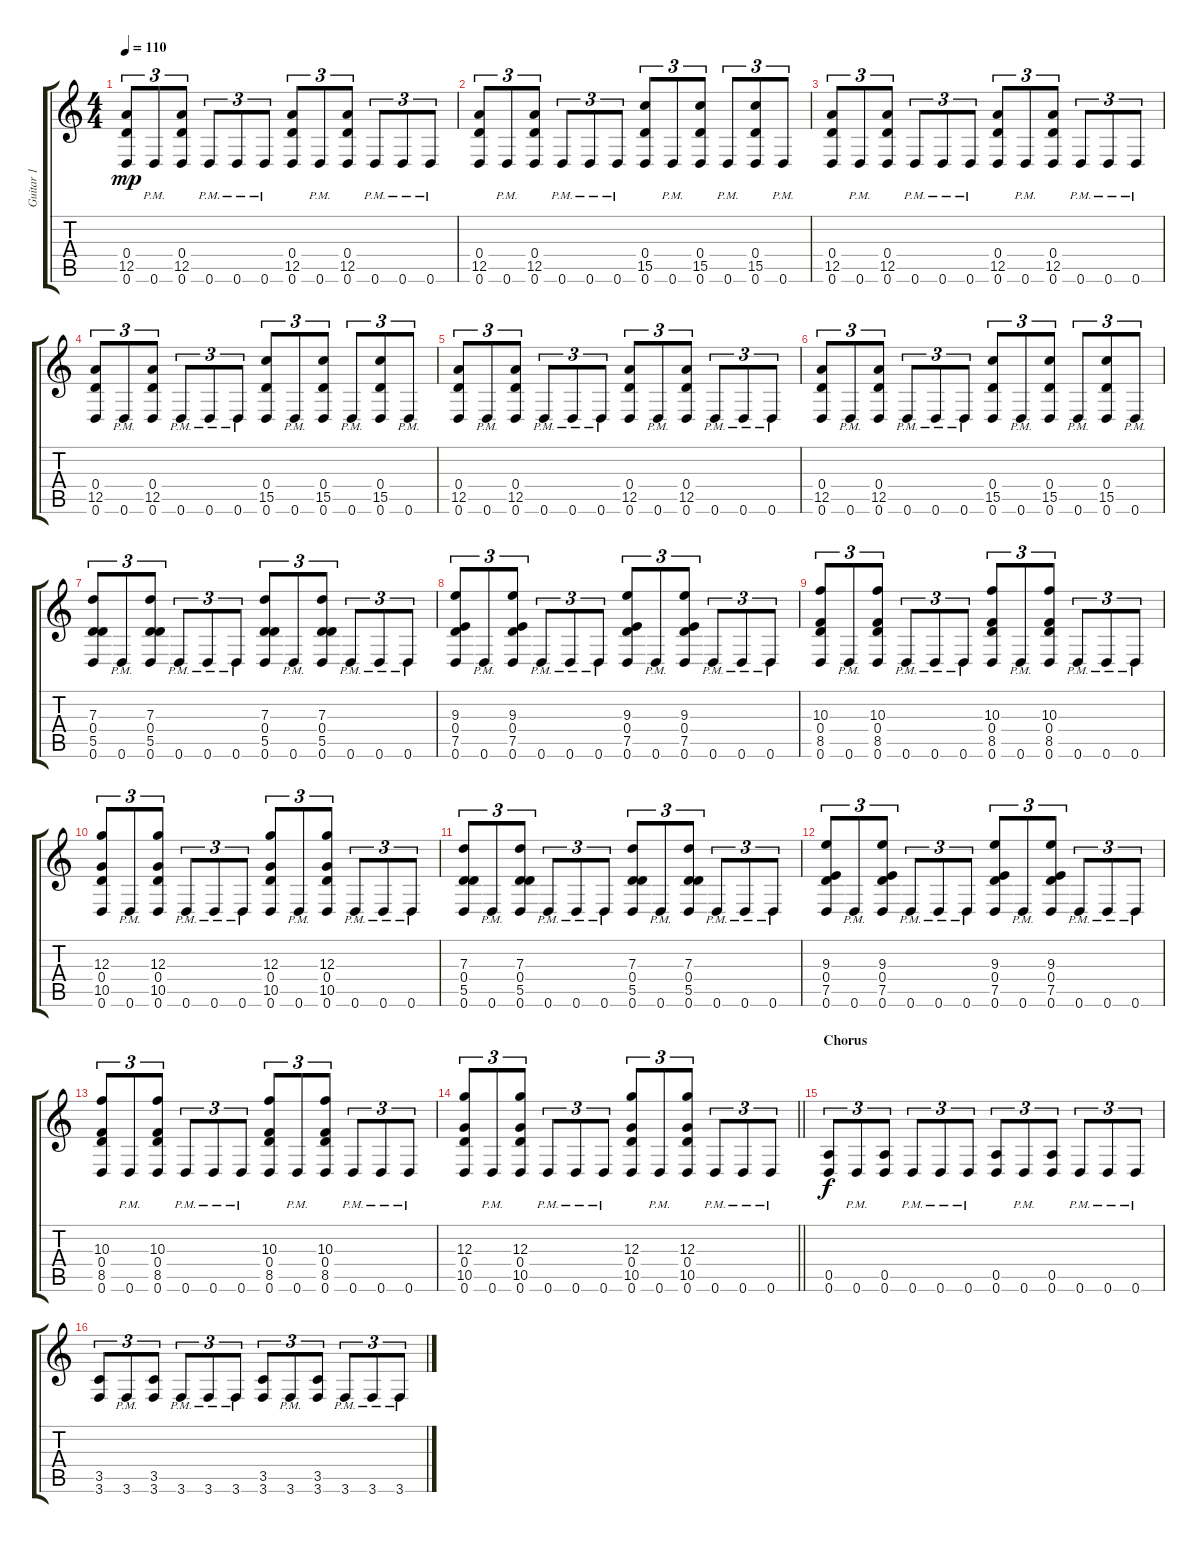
\track ("Guitar 1" "Guitar 1") {instrument distortionguitar}
\staff {score tabs}
\tuning (E4 B3 G3 D3 A2 D2) {hide}
\ts (4 4)
\tempo 110
\clef g2
\ks c
(0.4 12.5 0.6).8{tu (3 2) dy mp} 0.6{pm}.8{tu (3 2)} (0.4 12.5 0.6).8{tu (3 2)} 0.6{pm}.8{tu (3 2)} 0.6{pm}.8{tu (3 2)} 0.6{pm}.8{tu (3 2)} (0.4 12.5 0.6).8{tu (3 2)} 0.6{pm}.8{tu (3 2)} (0.4 12.5 0.6).8{tu (3 2)} 0.6{pm}.8{tu (3 2)} 0.6{pm}.8{tu (3 2)} 0.6{pm}.8{tu (3 2)} |
(0.4 12.5 0.6).8{tu (3 2)} 0.6{pm}.8{tu (3 2)} (0.4 12.5 0.6).8{tu (3 2)} 0.6{pm}.8{tu (3 2)} 0.6{pm}.8{tu (3 2)} 0.6{pm}.8{tu (3 2)} (0.4 15.5 0.6).8{tu (3 2)} 0.6{pm}.8{tu (3 2)} (0.4 15.5 0.6).8{tu (3 2)} 0.6{pm}.8{tu (3 2)} (0.4 15.5 0.6).8{tu (3 2)} 0.6{pm}.8{tu (3 2)} |
(0.4 12.5 0.6).8{tu (3 2)} 0.6{pm}.8{tu (3 2)} (0.4 12.5 0.6).8{tu (3 2)} 0.6{pm}.8{tu (3 2)} 0.6{pm}.8{tu (3 2)} 0.6{pm}.8{tu (3 2)} (0.4 12.5 0.6).8{tu (3 2)} 0.6{pm}.8{tu (3 2)} (0.4 12.5 0.6).8{tu (3 2)} 0.6{pm}.8{tu (3 2)} 0.6{pm}.8{tu (3 2)} 0.6{pm}.8{tu (3 2)} |
(0.4 12.5 0.6).8{tu (3 2)} 0.6{pm}.8{tu (3 2)} (0.4 12.5 0.6).8{tu (3 2)} 0.6{pm}.8{tu (3 2)} 0.6{pm}.8{tu (3 2)} 0.6{pm}.8{tu (3 2)} (0.4 15.5 0.6).8{tu (3 2)} 0.6{pm}.8{tu (3 2)} (0.4 15.5 0.6).8{tu (3 2)} 0.6{pm}.8{tu (3 2)} (0.4 15.5 0.6).8{tu (3 2)} 0.6{pm}.8{tu (3 2)} |
(0.4 12.5 0.6).8{tu (3 2)} 0.6{pm}.8{tu (3 2)} (0.4 12.5 0.6).8{tu (3 2)} 0.6{pm}.8{tu (3 2)} 0.6{pm}.8{tu (3 2)} 0.6{pm}.8{tu (3 2)} (0.4 12.5 0.6).8{tu (3 2)} 0.6{pm}.8{tu (3 2)} (0.4 12.5 0.6).8{tu (3 2)} 0.6{pm}.8{tu (3 2)} 0.6{pm}.8{tu (3 2)} 0.6{pm}.8{tu (3 2)} |
(0.4 12.5 0.6).8{tu (3 2)} 0.6{pm}.8{tu (3 2)} (0.4 12.5 0.6).8{tu (3 2)} 0.6{pm}.8{tu (3 2)} 0.6{pm}.8{tu (3 2)} 0.6{pm}.8{tu (3 2)} (0.4 15.5 0.6).8{tu (3 2)} 0.6{pm}.8{tu (3 2)} (0.4 15.5 0.6).8{tu (3 2)} 0.6{pm}.8{tu (3 2)} (0.4 15.5 0.6).8{tu (3 2)} 0.6{pm}.8{tu (3 2)} |
(7.3 0.4 5.5 0.6).8{tu (3 2)} 0.6{pm}.8{tu (3 2)} (7.3 0.4 5.5 0.6).8{tu (3 2)} 0.6{pm}.8{tu (3 2)} 0.6{pm}.8{tu (3 2)} 0.6{pm}.8{tu (3 2)} (7.3 0.4 5.5 0.6).8{tu (3 2)} 0.6{pm}.8{tu (3 2)} (7.3 0.4 5.5 0.6).8{tu (3 2)} 0.6{pm}.8{tu (3 2)} 0.6{pm}.8{tu (3 2)} 0.6{pm}.8{tu (3 2)} |
(9.3 0.4 7.5 0.6).8{tu (3 2)} 0.6{pm}.8{tu (3 2)} (9.3 0.4 7.5 0.6).8{tu (3 2)} 0.6{pm}.8{tu (3 2)} 0.6{pm}.8{tu (3 2)} 0.6{pm}.8{tu (3 2)} (9.3 0.4 7.5 0.6).8{tu (3 2)} 0.6{pm}.8{tu (3 2)} (9.3 0.4 7.5 0.6).8{tu (3 2)} 0.6{pm}.8{tu (3 2)} 0.6{pm}.8{tu (3 2)} 0.6{pm}.8{tu (3 2)} |
(10.3 0.4 8.5 0.6).8{tu (3 2)} 0.6{pm}.8{tu (3 2)} (10.3 0.4 8.5 0.6).8{tu (3 2)} 0.6{pm}.8{tu (3 2)} 0.6{pm}.8{tu (3 2)} 0.6{pm}.8{tu (3 2)} (10.3 0.4 8.5 0.6).8{tu (3 2)} 0.6{pm}.8{tu (3 2)} (10.3 0.4 8.5 0.6).8{tu (3 2)} 0.6{pm}.8{tu (3 2)} 0.6{pm}.8{tu (3 2)} 0.6{pm}.8{tu (3 2)} |
(12.3 0.4 10.5 0.6).8{tu (3 2)} 0.6{pm}.8{tu (3 2)} (12.3 0.4 10.5 0.6).8{tu (3 2)} 0.6{pm}.8{tu (3 2)} 0.6{pm}.8{tu (3 2)} 0.6{pm}.8{tu (3 2)} (12.3 0.4 10.5 0.6).8{tu (3 2)} 0.6{pm}.8{tu (3 2)} (12.3 0.4 10.5 0.6).8{tu (3 2)} 0.6{pm}.8{tu (3 2)} 0.6{pm}.8{tu (3 2)} 0.6{pm}.8{tu (3 2)} |
(7.3 0.4 5.5 0.6).8{tu (3 2)} 0.6{pm}.8{tu (3 2)} (7.3 0.4 5.5 0.6).8{tu (3 2)} 0.6{pm}.8{tu (3 2)} 0.6{pm}.8{tu (3 2)} 0.6{pm}.8{tu (3 2)} (7.3 0.4 5.5 0.6).8{tu (3 2)} 0.6{pm}.8{tu (3 2)} (7.3 0.4 5.5 0.6).8{tu (3 2)} 0.6{pm}.8{tu (3 2)} 0.6{pm}.8{tu (3 2)} 0.6{pm}.8{tu (3 2)} |
(9.3 0.4 7.5 0.6).8{tu (3 2)} 0.6{pm}.8{tu (3 2)} (9.3 0.4 7.5 0.6).8{tu (3 2)} 0.6{pm}.8{tu (3 2)} 0.6{pm}.8{tu (3 2)} 0.6{pm}.8{tu (3 2)} (9.3 0.4 7.5 0.6).8{tu (3 2)} 0.6{pm}.8{tu (3 2)} (9.3 0.4 7.5 0.6).8{tu (3 2)} 0.6{pm}.8{tu (3 2)} 0.6{pm}.8{tu (3 2)} 0.6{pm}.8{tu (3 2)} |
(10.3 0.4 8.5 0.6).8{tu (3 2)} 0.6{pm}.8{tu (3 2)} (10.3 0.4 8.5 0.6).8{tu (3 2)} 0.6{pm}.8{tu (3 2)} 0.6{pm}.8{tu (3 2)} 0.6{pm}.8{tu (3 2)} (10.3 0.4 8.5 0.6).8{tu (3 2)} 0.6{pm}.8{tu (3 2)} (10.3 0.4 8.5 0.6).8{tu (3 2)} 0.6{pm}.8{tu (3 2)} 0.6{pm}.8{tu (3 2)} 0.6{pm}.8{tu (3 2)} |
\barLineRight lightlight
(12.3 0.4 10.5 0.6).8{tu (3 2)} 0.6{pm}.8{tu (3 2)} (12.3 0.4 10.5 0.6).8{tu (3 2)} 0.6{pm}.8{tu (3 2)} 0.6{pm}.8{tu (3 2)} 0.6{pm}.8{tu (3 2)} (12.3 0.4 10.5 0.6).8{tu (3 2)} 0.6{pm}.8{tu (3 2)} (12.3 0.4 10.5 0.6).8{tu (3 2)} 0.6{pm}.8{tu (3 2)} 0.6{pm}.8{tu (3 2)} 0.6{pm}.8{tu (3 2)} |
\section ("" "Chorus")
(0.5 0.6).8{tu (3 2) dy f instrument distortionguitar} 0.6{pm}.8{tu (3 2)} (0.5 0.6).8{tu (3 2)} 0.6{pm}.8{tu (3 2)} 0.6{pm}.8{tu (3 2)} 0.6{pm}.8{tu (3 2)} (0.5 0.6).8{tu (3 2)} 0.6{pm}.8{tu (3 2)} (0.5 0.6).8{tu (3 2)} 0.6{pm}.8{tu (3 2)} 0.6{pm}.8{tu (3 2)} 0.6{pm}.8{tu (3 2)} |
(3.5 3.6).8{tu (3 2)} 3.6{pm}.8{tu (3 2)} (3.5 3.6).8{tu (3 2)} 3.6{pm}.8{tu (3 2)} 3.6{pm}.8{tu (3 2)} 3.6{pm}.8{tu (3 2)} (3.5 3.6).8{tu (3 2)} 3.6{pm}.8{tu (3 2)} (3.5 3.6).8{tu (3 2)} 3.6{pm}.8{tu (3 2)} 3.6{pm}.8{tu (3 2)} 3.6{pm}.8{tu (3 2)}
